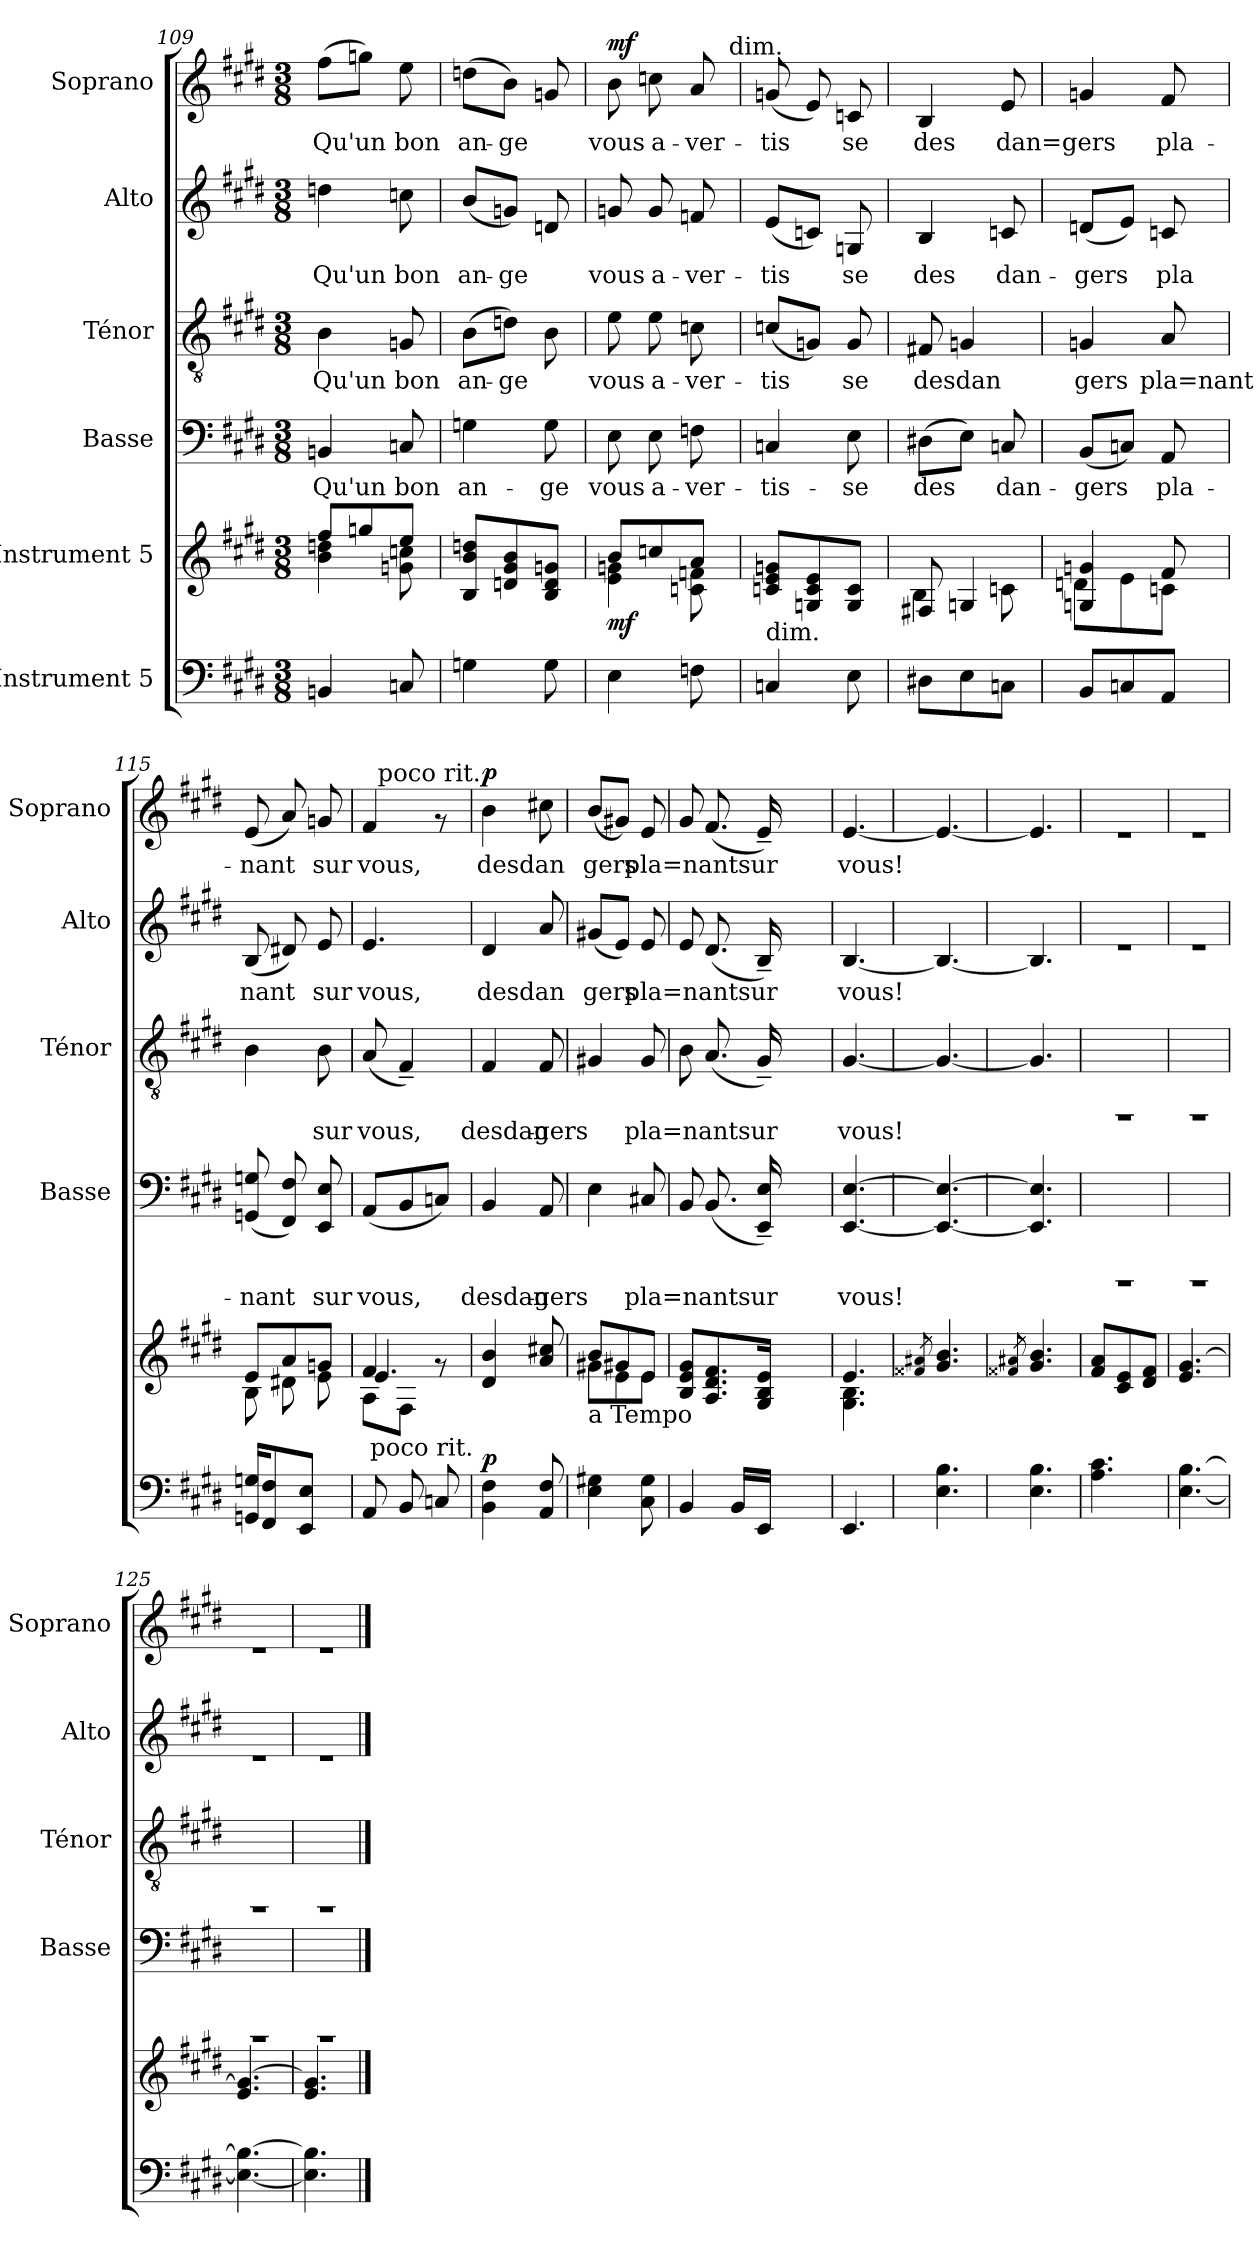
**kern	**dynam	**kern	**dynam	**kern	**text	**kern	**text	**kern	**text	**kern	**text	**dynam
*part6	*part6	*part5	*part5	*part4	*part4	*part3	*part3	*part2	*part2	*part1	*part1	*part1
*staff6	*staff6	*staff5	*staff5	*staff4	*staff4	*staff3	*staff3	*staff2	*staff2	*staff1	*staff1	*staff1
*I"Instrument 5	*	*I"Instrument 5	*	*I"Basse	*	*I"Ténor	*	*I"Alto	*	*I"Soprano	*	*
*	*	*	*	*I'Basse	*	*I'Ténor	*	*I'Alto	*	*I'Soprano	*	*
!!LO:PB:g=z
*clefF4	*	*clefG2	*	*clefF4	*	*clefGv2	*	*clefG2	*	*clefG2	*	*
*k[f#c#g#d#]	*	*k[f#c#g#d#]	*	*k[f#c#g#d#]	*	*k[f#c#g#d#]	*	*k[f#c#g#d#]	*	*k[f#c#g#d#]	*	*
*E:	*	*E:	*	*E:	*	*E:	*	*E:	*	*E:	*	*
*M3/8	*	*M3/8	*	*M3/8	*	*M3/8	*	*M3/8	*	*M3/8	*	*
=109	=109	=109	=109	=109	=109	=109	=109	=109	=109	=109	=109	=109
*	*	*^	*	*	*	*	*	*	*	*	*	*
!	!	!	!	!	!	!LO:LY:b:rj	!	!LO:LY:b:rj	!	!LO:LY:b:rj	!	!LO:LY:b:rj	!
4BBn/	.	8ff#/L	4b\ 4ddn\	.	4BBn/	Qu'un	4B\	Qu'un	4ddn\	Qu'un	(>8ff#\L	Qu'un	.
!	!	!	!	!	!	!	!	!	!	!	!	!LO:LY:b:rj	!
.	.	8ggn/	.	.	.	.	.	.	.	.	8ggn\J)	.	.
!	!	!	!	!	!	!LO:LY:b:rj	!	!LO:LY:b:rj	!	!LO:LY:b:rj	!	!LO:LY:b:rj	!
8Cn/	.	8ee/J	8gn\ 8ccn\	.	8Cn/	bon	8Gn/	bon	8ccn\	bon	8ee\	bon	.
=110	=110	=110	=110	=110	=110	=110	=110	=110	=110	=110	=110	=110	=110
!	!	!	!	!	!	!LO:LY:b:rj	!	!LO:LY:b:rj	!	!LO:LY:b:rj	!	!LO:LY:b:rj	!
*	*	*v	*v	*	*	*	*	*	*	*	*	*	*
4Gn\	.	8b/ 8B/ 8ddn/L	.	4Gn\	an-	(>8B\L	an-	(<8b/L	an-	(>8ddn\L	an-	.
!	!	!	!	!	!	!	!LO:LY:b:rj	!	!LO:LY:b:rj	!	!LO:LY:b:rj	!
.	.	8g#/ 8dn/ 8b/	.	.	.	8dn\J)	-ge	8gn/J)	-ge	8b\J)	-ge	.
!	!	!	!	!	!LO:LY:b:rj	!	!LO:LY:b:rj	!	!LO:LY:b:rj	!	!LO:LY:b:rj	!
8G\	.	8gn/ 8B/ 8d/J	.	8G\	-ge	8B\	.	8dn/	.	8gn/	.	.
=111	=111	=111	=111	=111	=111	=111	=111	=111	=111	=111	=111	=111
*	*	*^	*	*	*	*	*	*	*	*	*	*
!	!	!	!	!LO:DY:b	!	!LO:LY:b:rj	!	!LO:LY:b:rj	!	!LO:LY:b:rj	!	!LO:LY:b:rj	!LO:DY:a
*	*	*	*	*	*	*	*	*	*	*	*^	*	*
4E\	.	8b/L	4gn\ 4e\	mf	8E\	vous	8e\	vous	8gn/	vous	8b\	4ryy	vous	mf
!	!	!	!	!	!	!LO:LY:b:rj	!	!LO:LY:b:rj	!	!LO:LY:b:rj	!	!	!LO:LY:b:rj	!
.	.	8ccn/	.	.	8E\	a-	8e\	a-	8g/	a-	8ccn\	.	a-	.
!	!	!	!	!	!	!LO:LY:b:rj	!	!LO:LY:b:rj	!	!LO:LY:b:rj	!	!	!LO:LY:b:rj	!
8Fn\	.	8a/J	8cn\ 8fn\	.	8Fn\	-ver-	8cn\	-ver-	8fn/	-ver-	8a/	16..ryy	-ver-	.
!	!	!	!	!	!	!	!	!	!	!	!	!LO:TX:a:t=dim.	!	!
.	.	.	.	.	.	.	.	.	.	.	.	64ryy	.	.
=112	=112	=112	=112	=112	=112	=112	=112	=112	=112	=112	=112	=112	=112	=112
!LO:TX:a:t=dim.	!	!	!	!	!	!	!	!	!	!	!	!	!	!
!	!	!	!	!	!	!LO:LY:b:rj	!	!LO:LY:b:rj	!	!LO:LY:b:rj	!	!	!LO:LY:b:rj	!
*	*	*v	*v	*	*	*	*	*	*	*	*v	*v	*	*
4Cn/	.	8e/ 8cn/ 8gn/L	.	4Cn/	-tis-	(<8cn/L	-tis-	(<8e/L	-tis-	(<8gn/	-tis-	.
!	!	!	!	!	!	!	!LO:LY:b:rj	!	!LO:LY:b:rj	!	!LO:LY:b:rj	!
.	.	8c/ 8Gn/ 8e/	.	.	.	8Gn/J)	--	8cn/J)	--	8e/)	--	.
!	!	!	!	!	!LO:LY:b:rj	!	!LO:LY:b:rj	!	!LO:LY:b:rj	!	!LO:LY:b:rj	!
8E\	.	8c/ 8G/J	.	8E\	-se	8G/	-se	8Gn/	-se	8cn/	-se	.
=113	=113	=113	=113	=113	=113	=113	=113	=113	=113	=113	=113	=113
*	*	*^	*	*	*	*	*	*	*	*	*	*
!	!	!	!	!	!	!LO:LY:b:rj	!	!LO:LY:b:rj	!	!LO:LY:b:rj	!	!LO:LY:b:rj	!
8D#X\L	.	8F#X/	4B\	.	(>8D#X\L	des	8F#X/	desdan-	4B/	des	4B/	des	.
!	!	!	!	!	!	!LO:LY:b:rj	!	!LO:LY:b:rj	!	!	!	!	!
8E\	.	4Gn/	.	.	8E\J)	.	4Gn/	--	.	.	.	.	.
!	!	!	!	!	!	!LO:LY:b:rj	!	!	!	!LO:LY:b:rj	!	!LO:LY:b:rj	!
8Cn\J	.	.	8cn\	.	8Cn/	dan-	.	.	8cn/	dan-	8e/	dan=gers	.
=114	=114	=114	=114	=114	=114	=114	=114	=114	=114	=114	=114	=114	=114
!	!	!	!	!	!	!LO:LY:b:rj	!	!LO:LY:b:rj	!	!LO:LY:b:rj	!	!LO:LY:b:rj	!
8BB/L	.	4Gn/ 4gn/	8dn\L	.	(<8BB/L	-gers	4Gn/	-gers	(<8dn/L	-gers	4gn/	.	.
!	!	!	!	!	!	!LO:LY:b:rj	!	!	!	!LO:LY:b:rj	!	!	!
8Cn/	.	.	8e\	.	8Cn/J)	.	.	.	8e/J)	.	.	.	.
!	!	!	!	!	!	!LO:LY:b:rj	!	!LO:LY:b:rj	!	!LO:LY:b:rj	!	!LO:LY:b:rj	!
8AA/J	.	8f#/	8cn\J	.	8AA/	pla-	8A/	pla=nant	8cn/	pla	8f#/	pla-	.
=115	=115	=115	=115	=115	=115	=115	=115	=115	=115	=115	=115	=115	=115
!	!	!	!	!	!	!LO:LY:b:rj	!	!LO:LY:b:rj	!	!LO:LY:b:rj	!	!LO:LY:b:rj	!
16GGn/ 16Gn/L	.	8e/L	8B\	.	(<8Gn/ 8GGn/	-nant	4B\	.	(<8B/	nant	(<8e/	-nant	.
8F#/ 8FF#/	.	.	.	.	.	.	.	.	.	.	.	.	.
!	!	!	!	!	!	!LO:LY:b:rj	!	!	!	!LO:LY:b:rj	!	!LO:LY:b:rj	!
.	.	8a/	8d#X\	.	8F#/ 8FF#/)	.	.	.	8d#X/)	.	8a/)	.	.
8E/ 8EE/J	.	.	.	.	.	.	.	.	.	.	.	.	.
!	!	!	!	!	!	!LO:LY:b:rj	!	!LO:LY:b:rj	!	!LO:LY:b:rj	!	!LO:LY:b:rj	!
.	.	8gn/J	8e\	.	8E/ 8EE/	sur	8B\	sur	8e/	sur	8gn/	sur	.
16ryy	.	.	.	.	.	.	.	.	.	.	.	.	.
!!LO:LB:g=z
=116	=116	=116	=116	=116	=116	=116	=116	=116	=116	=116	=116	=116	=116
*	*	*	*^	*	*	*	*	*	*	*	*	*	*
!	!	!	!	!	!	!	!LO:LY:b:rj	!	!LO:LY:b:rj	!	!LO:LY:b:rj	!	!LO:LY:b:rj	!
*^	*	*	*	*	*	*	*	*	*	*	*	*^	*	*
8AA/L	64ryy	.	4f#/	8A\	4.e/	.	(<8AA/L	vous,	(<8A/	vous,	4.e/	vous,	4f#/	32ryy	vous,	.
!	!LO:TX:a:t=poco rit.	!	!	!	!	!	!	!	!	!	!	!	!	!	!	!
.	4ryy	.	.	.	.	.	.	.	.	.	.	.	.	.	.	.
!	!	!	!	!	!	!	!	!	!	!	!	!	!	!LO:TX:a:t=poco rit.	!	!
.	.	.	.	.	.	.	.	.	.	.	.	.	.	4ryy	.	.
!	!	!	!	!	!	!	!	!LO:LY:b:rj	!	!LO:LY:b:rj	!	!	!	!	!	!
8BB/L	.	.	.	8F#\J	.	.	8BB/	.	4F#~</)	.	.	.	.	.	.	.
!	!	!	!	!	!	!	!	!LO:LY:b:rj	!	!	!	!	!	!	!	!
8Cn/J	.	.	8rf	8ryy	.	.	8Cn/J)	.	.	.	.	.	8rf	.	.	.
.	16..ryy	.	.	.	.	.	.	.	.	.	.	.	.	.	.	.
.	.	.	.	.	.	.	.	.	.	.	.	.	.	16.ryy	.	.
=117	=117	=117	=117	=117	=117	=117	=117	=117	=117	=117	=117	=117	=117	=117	=117	=117
!	!	!	!	!	!	!	!	!	!	!	!	!	!LO:TX:a:t=a Tempo	!	!	!
!	!	!LO:DY:a	!	!	!	!	!	!LO:LY:b:rj	!	!LO:LY:b:rj	!	!LO:LY:b:rj	!	!	!LO:LY:b:rj	!LO:DY:a
*v	*v	*	*	*	*	*	*	*	*	*	*	*	*v	*v	*	*
*	*	*v	*v	*v	*	*	*	*	*	*	*	*	*	*
4BB\ 4F#\	p	4d#/ 4b/	.	4BB/	desdan-	4F#/	desdan-	4d#/	desdan-	4b\	desdan-	p
!	!	!	!	!	!LO:LY:b:rj	!	!LO:LY:b:rj	!	!LO:LY:b:rj	!	!LO:LY:b:rj	!
8F#/ 8AA/	.	8cc#X/ 8a/	.	8AA/	-gers	8F#/	-gers	8a/	--	8cc#X\	--	.
=118	=118	=118	=118	=118	=118	=118	=118	=118	=118	=118	=118	=118
*	*	*^	*	*	*	*	*	*	*	*	*	*
!	!	!LO:TX:b:t=a Tempo	!	!	!	!	!	!	!	!	!	!	!
!	!	!	!	!	!	!LO:LY:b:rj	!	!LO:LY:b:rj	!	!LO:LY:b:rj	!	!LO:LY:b:rj	!
4G#X\ 4E\	.	8b/L	8g#X\L	.	4E\	.	4G#X/	.	(<8g#X/L	-gers	(<8b/L	-gers	.
!	!	!	!	!	!	!	!	!	!	!LO:LY:b:rj	!	!LO:LY:b:rj	!
.	.	8g#X/	8e\	.	.	.	.	.	8e/J)	.	8g#X/J)	.	.
!	!	!	!	!	!	!LO:LY:b:rj	!	!LO:LY:b:rj	!	!LO:LY:b:rj	!	!LO:LY:b:rj	!
8G#\ 8C#\	.	8e/J	8e\J	.	8C#X/	pla=nantsur	8G#/	pla=nantsur	8e/	pla=nantsur	8e/	pla=nantsur	.
=119	=119	=119	=119	=119	=119	=119	=119	=119	=119	=119	=119	=119	=119
!	!	!	!	!	!	!LO:LY:b:rj	!	!LO:LY:b:rj	!	!LO:LY:b:rj	!	!LO:LY:b:rj	!
*	*	*v	*v	*	*	*	*	*	*	*	*	*	*
4BB/	.	8e/ 8B/ 8g#/L	.	8BB/	.	8B\	.	8e/	.	8g#/	.	.
!	!	!	!	!	!LO:LY:b:rj	!	!LO:LY:b:rj	!	!LO:LY:b:rj	!	!LO:LY:b:rj	!
.	.	8.d#/ 8.A/ 8.f#/	.	(<8.BB/	.	(<8.A/	.	(<8.d#/	.	(<8.f#/	.	.
16BB/L	.	.	.	.	.	.	.	.	.	.	.	.
!	!	!	!	!	!LO:LY:b:rj	!	!LO:LY:b:rj	!	!LO:LY:b:rj	!	!LO:LY:b:rj	!
16EE/J	.	16e/ 16G#/ 16B/J	.	16E/~< 16EE/~<)	.	16G#~</)	.	16B~</)	.	16e~</)	.	.
=120	=120	=120	=120	=120	=120	=120	=120	=120	=120	=120	=120	=120
*	*	*^	*	*	*	*	*	*	*	*	*	*
!	!	!	!	!	!	!LO:LY:b:rj	!	!LO:LY:b:rj	!	!LO:LY:b:rj	!	!LO:LY:b:rj	!
4.EE/	.	4.e/	4.B\ 4.G#\	.	[<4.EE/ [>4.E/	vous!	[<4.G#/	vous!	[<4.B/	vous!	[<4.e/	vous!	.
*	*	*v	*v	*	*	*	*	*	*	*	*	*	*
=121	=121	=121	=121	=121	=121	=121	=121	=121	=121	=121	=121	=121
.	.	8qf##X/ 8qa#X/	.	.	.	.	.	.	.	.	.	.
!	!	!	!	!	!LO:LY:b:rj	!	!LO:LY:b:rj	!	!LO:LY:b:rj	!	!LO:LY:b:rj	!
4.B\ 4.E\	.	4.g#/ 4.b/	.	4.EE/_< 4.E/_>	.	4.G#/_<	.	4.B/_<	.	4.e/_<	.	.
=122	=122	=122	=122	=122	=122	=122	=122	=122	=122	=122	=122	=122
.	.	8qf##X/ 8qa#X/	.	.	.	.	.	.	.	.	.	.
!	!	!	!	!	!LO:LY:b:rj	!	!LO:LY:b:rj	!	!LO:LY:b:rj	!	!LO:LY:b:rj	!
4.B\ 4.E\	.	4.g#/ 4.b/	.	4.E/] 4.EE/]	.	4.G#/]	.	4.B/]	.	4.e/]	.	.
=123	=123	=123	=123	=123	=123	=123	=123	=123	=123	=123	=123	=123
4.c#\ 4.A\	.	8f#/ 8a/L	.	4.rBBBB	.	4.rEE	.	4.re	.	4.re	.	.
.	.	8c#/ 8e/	.	.	.	.	.	.	.	.	.	.
.	.	8d#/ 8f#/J	.	.	.	.	.	.	.	.	.	.
=124	=124	=124	=124	=124	=124	=124	=124	=124	=124	=124	=124	=124
[<4.E\ [>4.B\	.	4.e/ [>4.g#/	.	4.rBBBB	.	4.rEE	.	4.re	.	4.re	.	.
=125	=125	=125	=125	=125	=125	=125	=125	=125	=125	=125	=125	=125
4.E\_< 4.B\_>	.	4.e/ 4.g#/_>	.	4.rBBBB	.	4.rEE	.	4.re	.	4.re	.	.
=126	=126	=126	=126	=126	=126	=126	=126	=126	=126	=126	=126	=126
4.B\] 4.E\]	.	4.e/ 4.g#/]	.	4.rBBBB	.	4.rEE	.	4.re	.	4.re	.	.
==	==	==	==	==	==	==	==	==	==	==	==	==
*-	*-	*-	*-	*-	*-	*-	*-	*-	*-	*-	*-	*-
